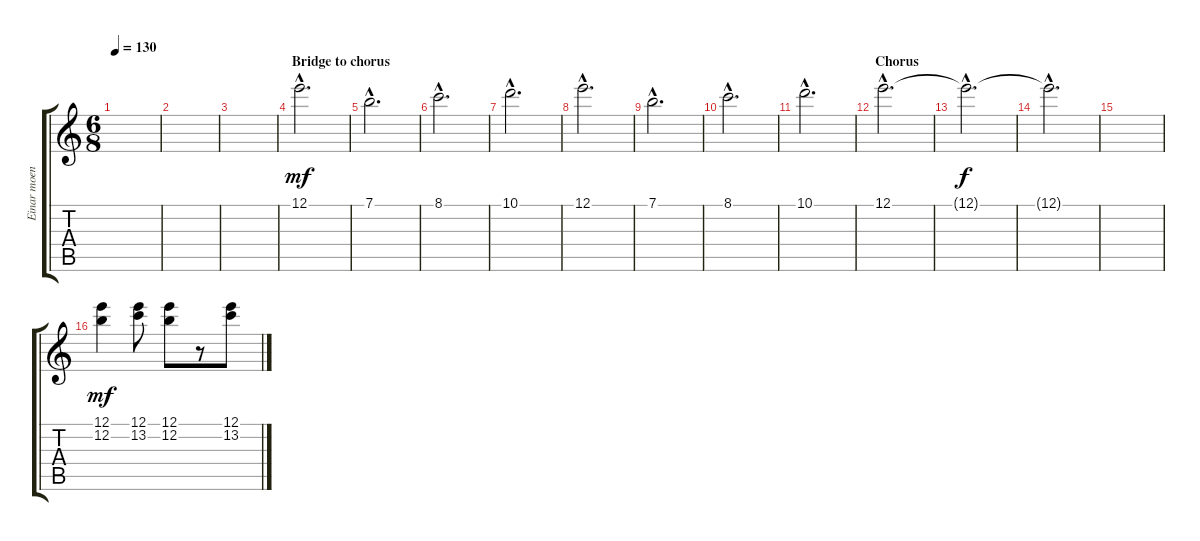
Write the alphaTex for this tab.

\track ("Einar moen (high)" "Einar moen") {instrument stringensemble1}
\staff {score tabs}
\tuning (E5 B4 G4 D4 A3 E3) {hide}
\ts (6 8)
\tempo 130
\clef g2
\ks c
|
|
|
\section ("" "Bridge to chorus")
12.1{hac}.2{d dy mf} |
7.1{hac}.2{d} |
8.1{hac}.2{d} |
10.1{hac}.2{d} |
12.1{hac}.2{d} |
7.1{hac}.2{d} |
8.1{hac}.2{d} |
10.1{hac}.2{d} |
\section ("" "Chorus")
12.1{hac}.2{d} |
12.1{hac t}.2{d dy f} |
12.1{hac t}.2{d} |
|
(12.1 12.2).4{dy mf} (12.1 13.2).8 (12.1 12.2).8 r.8 (12.1 13.2).8
